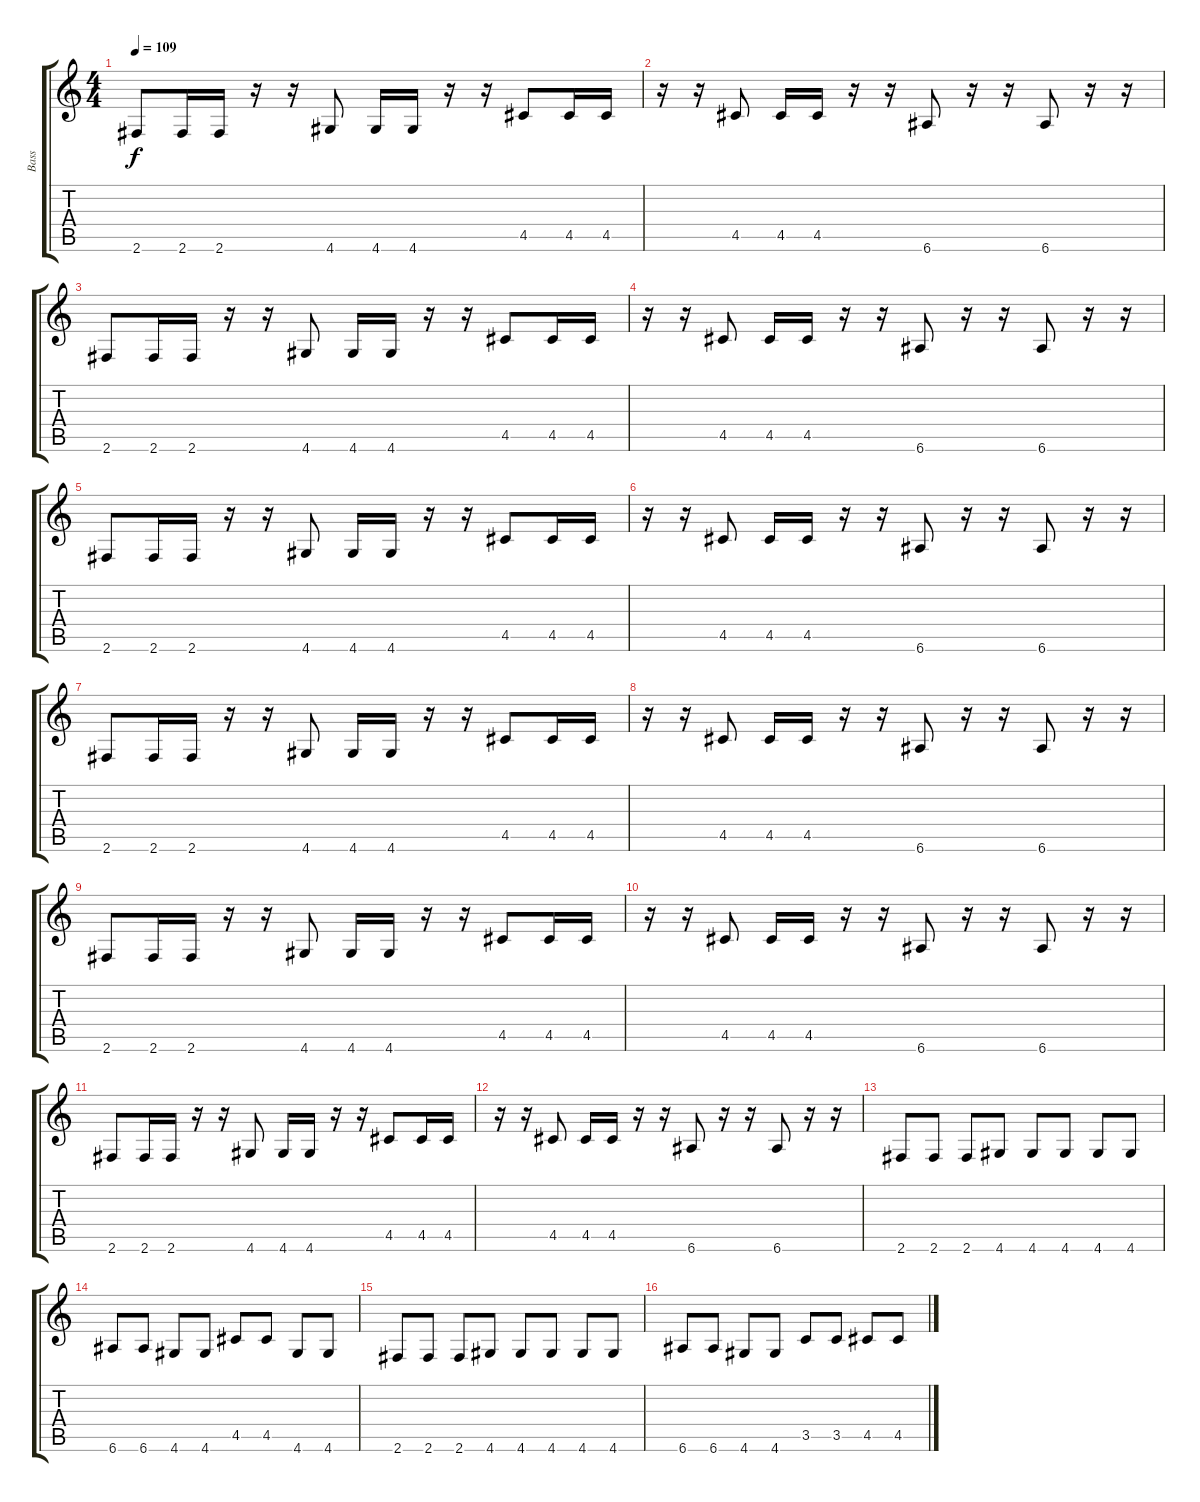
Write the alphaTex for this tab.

\track ("Bass" "Bass") {instrument electricbasspick}
\staff {score tabs}
\tuning (E4 B3 G3 D3 A2 E2) {hide}
\ts (4 4)
\tempo 109
\clef g2
\ks c
2.6.8{dy f} 2.6.16 2.6.16 r.16 r.16 4.6.8 4.6.16 4.6.16 r.16 r.16 4.5.8 4.5.16 4.5.16 |
r.16 r.16 4.5.8 4.5.16 4.5.16 r.16 r.16 6.6.8 r.16 r.16 6.6.8 r.16 r.16 |
2.6.8 2.6.16 2.6.16 r.16 r.16 4.6.8 4.6.16 4.6.16 r.16 r.16 4.5.8 4.5.16 4.5.16 |
r.16 r.16 4.5.8 4.5.16 4.5.16 r.16 r.16 6.6.8 r.16 r.16 6.6.8 r.16 r.16 |
2.6.8 2.6.16 2.6.16 r.16 r.16 4.6.8 4.6.16 4.6.16 r.16 r.16 4.5.8 4.5.16 4.5.16 |
r.16 r.16 4.5.8 4.5.16 4.5.16 r.16 r.16 6.6.8 r.16 r.16 6.6.8 r.16 r.16 |
2.6.8 2.6.16 2.6.16 r.16 r.16 4.6.8 4.6.16 4.6.16 r.16 r.16 4.5.8 4.5.16 4.5.16 |
r.16 r.16 4.5.8 4.5.16 4.5.16 r.16 r.16 6.6.8 r.16 r.16 6.6.8 r.16 r.16 |
2.6.8 2.6.16 2.6.16 r.16 r.16 4.6.8 4.6.16 4.6.16 r.16 r.16 4.5.8 4.5.16 4.5.16 |
r.16 r.16 4.5.8 4.5.16 4.5.16 r.16 r.16 6.6.8 r.16 r.16 6.6.8 r.16 r.16 |
2.6.8 2.6.16 2.6.16 r.16 r.16 4.6.8 4.6.16 4.6.16 r.16 r.16 4.5.8 4.5.16 4.5.16 |
r.16 r.16 4.5.8 4.5.16 4.5.16 r.16 r.16 6.6.8 r.16 r.16 6.6.8 r.16 r.16 |
2.6.8 2.6.8 2.6.8 4.6.8 4.6.8 4.6.8 4.6.8 4.6.8 |
6.6.8 6.6.8 4.6.8 4.6.8 4.5.8 4.5.8 4.6.8 4.6.8 |
2.6.8 2.6.8 2.6.8 4.6.8 4.6.8 4.6.8 4.6.8 4.6.8 |
6.6.8 6.6.8 4.6.8 4.6.8 3.5.8 3.5.8 4.5.8 4.5.8
